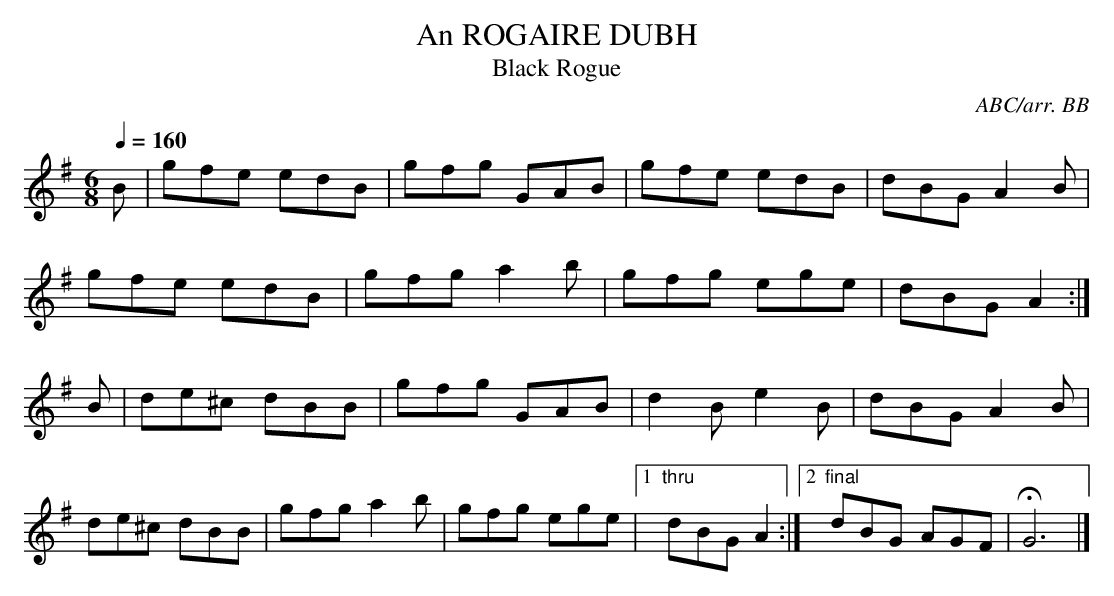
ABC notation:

X:1
T:ROGAIRE DUBH, An
T:Black Rogue
C:ABC/arr. BB
Y:"Irish"
also added the second ending.
Q:1/4=160
M:6/8
L:1/8
K:G
B|gfe edB|gfg GAB|gfe edB|dBG A2B|
gfe edB|gfg a2b|gfg ege|dBG A2 :|
B|de^c dBB|gfg GAB|d2B e2B|dBG A2B|
de^c dBB|gfg a2b|gfg ege|1 "thru"dBG A2 :|\
[2 "final"dBG AGF|HG6|]
